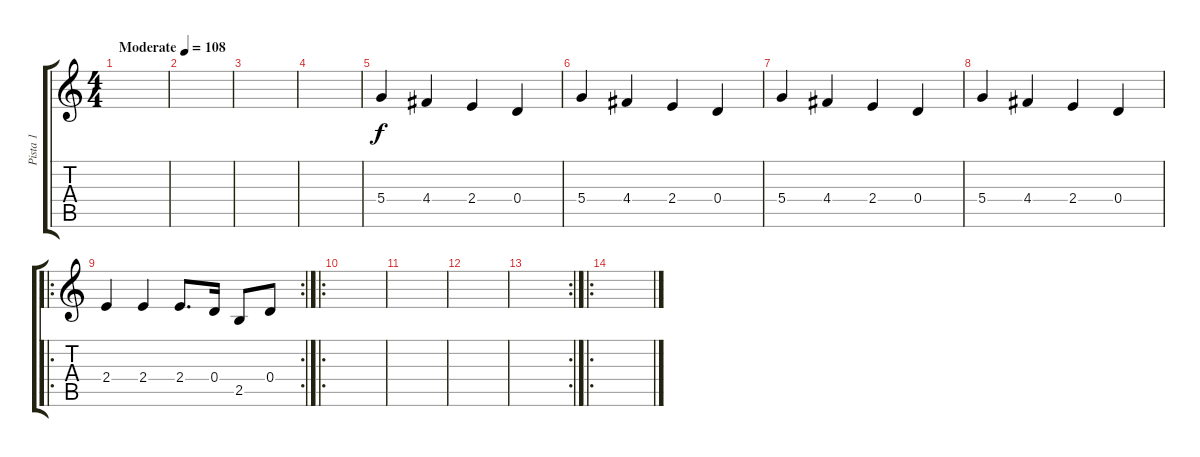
\track ("Pista 1" "Pista 1") {instrument distortionguitar}
\staff {score tabs}
\tuning (E4 B3 G3 D3 A2 E2) {hide}
\ts (4 4)
\tempo (108 "Moderate")
\clef g2
\ks c
|
|
|
|
5.4.4 4.4.4 2.4.4 0.4.4 |
5.4.4 4.4.4 2.4.4 0.4.4 |
5.4.4 4.4.4 2.4.4 0.4.4 |
5.4.4 4.4.4 2.4.4 0.4.4 |
\ro
\rc 2
2.4.4 2.4.4 2.4.8{d} 0.4.16 2.5.8 0.4.8 |
\ro
|
|
|
\rc 2
|
\ro
